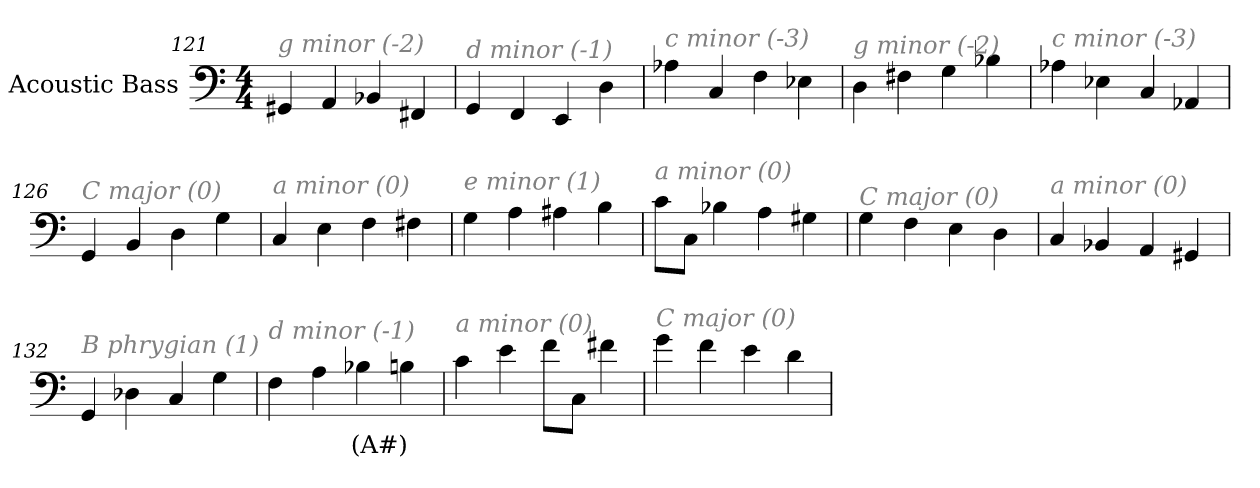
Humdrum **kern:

**kern	**text
*part1	*part1
*staff1	*staff1
*I"Acoustic Bass	*
*clefF4	*
*ITrd7c12	*
*k[]	*
*C:	*
*M4/4	*
=121	=121
!LO:TX:i:color=#808080:t=g minor (-2)	!
4GGG#X	.
4AAA	.
4BBB-X	.
4FFF#X	.
=122	=122
!LO:TX:i:color=#808080:t=d minor (-1)	!
4GGG	.
4FFF	.
4EEE	.
4DD	.
=123	=123
!LO:TX:i:color=#808080:t=c minor (-3)	!
4AA-X	.
4CC	.
4FF	.
4EE-X	.
=124	=124
!LO:TX:i:color=#808080:t=g minor (-2)	!
4DD	.
4FF#X	.
4GG	.
4BB-X	.
=125	=125
!LO:TX:i:color=#808080:t=c minor (-3)	!
4AA-X	.
4EE-X	.
4CC	.
4AAA-X	.
=126	=126
!LO:TX:i:color=#808080:t=C major (0)	!
4GGG	.
4BBB	.
4DD	.
4GG	.
=127	=127
!LO:TX:i:color=#808080:t=a minor (0)	!
4CC	.
4EE	.
4FF	.
4FF#X	.
=128	=128
!LO:TX:i:color=#808080:t=e minor (1)	!
4GG	.
4AA	.
4AA#X	.
4BB	.
=129	=129
!LO:TX:i:color=#808080:t=a minor (0)	!
8CL	.
8CCJ	.
4BB-X	.
4AA	.
4GG#X	.
=130	=130
!LO:TX:i:color=#808080:t=C major (0)	!
4GG	.
4FF	.
4EE	.
4DD	.
=131	=131
!LO:TX:i:color=#808080:t=a minor (0)	!
4CC	.
4BBB-X	.
4AAA	.
4GGG#X	.
=132	=132
!LO:TX:i:color=#808080:t=B phrygian (1)	!
4GGG	.
4DD-X	.
4CC	.
4GG	.
=133	=133
!LO:TX:i:color=#808080:t=d minor (-1)	!
4FF	.
4AA	.
4BB-Xi	(A#)
4BB	.
=134	=134
!LO:TX:i:color=#808080:t=a minor (0)	!
4C	.
4E	.
8FL	.
8CCJ	.
4F#X	.
=135	=135
!LO:TX:i:color=#808080:t=C major (0)	!
4G	.
4F	.
4E	.
4D	.
=	=
*-	*-
